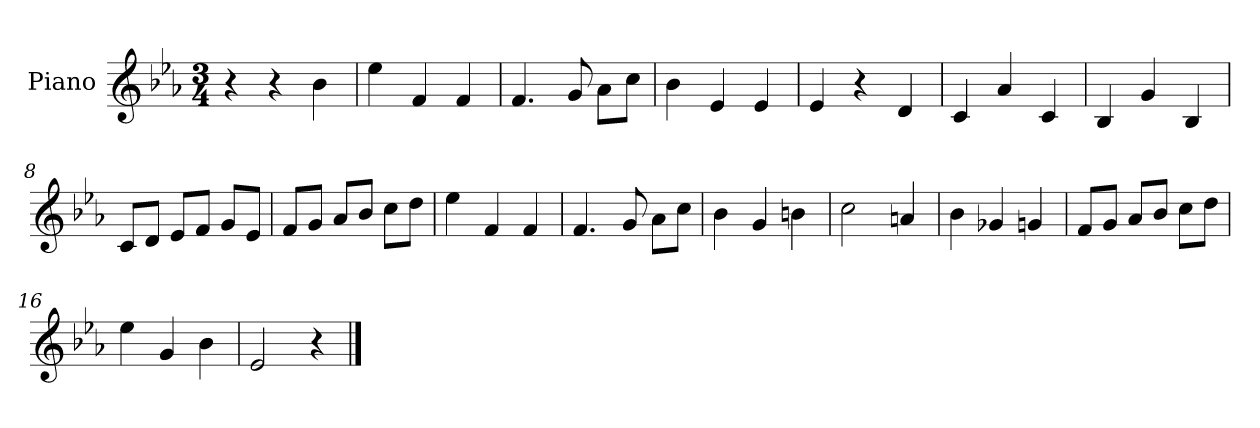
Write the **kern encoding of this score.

**kern
*part1
*staff1
*I"Piano
*I'Pno.
*clefG2
*k[b-e-a-]
*M3/4
*MM120
=1
4r
4r
4b-\
=2
4ee-\
4f/
4f/
=3
4.f/
8g/
8a-\L
8cc\J
=4
4b-\
4e-/
4e-/
=5
4e-/
4r
4d/
=6
4c/
4a-/
4c/
=7
4B-/
4g/
4B-/
=8
8c/L
8d/J
8e-/L
8f/J
8g/L
8e-/J
=9
8f/L
8g/J
8a-/L
8b-/J
8cc\L
8dd\J
=10
4ee-\
4f/
4f/
!!LO:LB:g=z
=11
4.f/
8g/
8a-\L
8cc\J
=12
4b-\
4g/
4bn\
=13
2cc\
4an/
=14
4b-\
4g-X/
4gn/
=15
8f/L
8g/J
8a-/L
8b-/J
8cc\L
8dd\J
=16
4ee-\
4g/
4b-\
=17
2e-/
4r
==
*-
